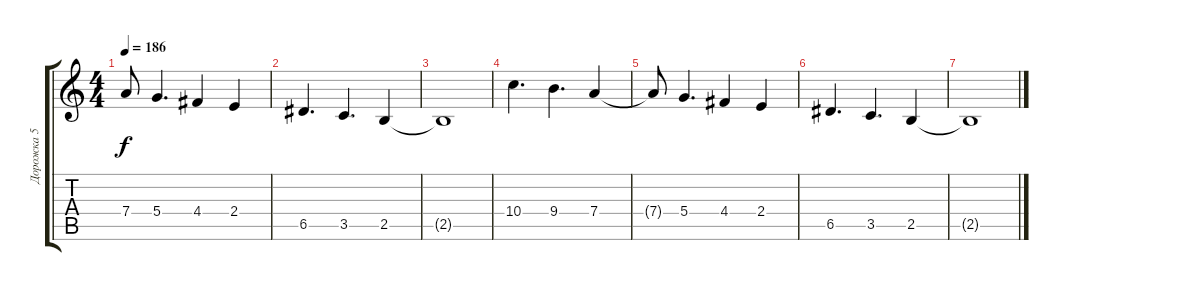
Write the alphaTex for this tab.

\track ("Дорожка 5" "Дорожка 5") {instrument distortionguitar}
\staff {score tabs}
\tuning (E4 B3 G3 D3 A2 E2) {hide}
\ts (4 4)
\tempo 186
\clef g2
\ks c
7.4{t}.8{dy f} 5.4.4{d} 4.4.4 2.4.4 |
6.5.4{d} 3.5.4{d} 2.5.4 |
2.5{t}.1 |
10.4.4{d} 9.4.4{d} 7.4.4 |
7.4{t}.8 5.4.4{d} 4.4.4 2.4.4 |
6.5.4{d} 3.5.4{d} 2.5.4 |
2.5{t}.1
